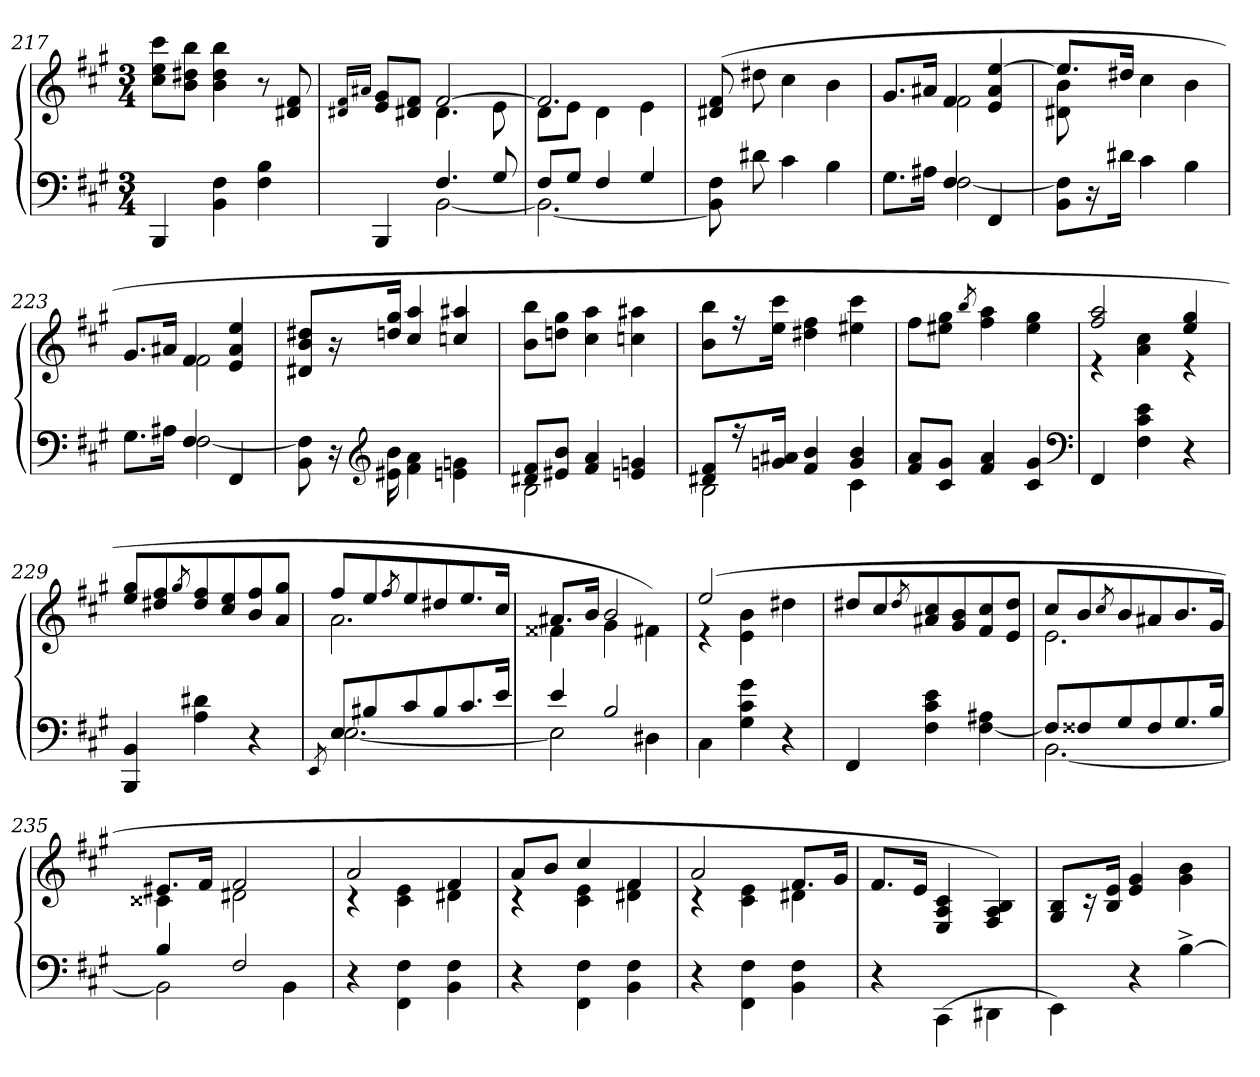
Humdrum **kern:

**kern	**kern
*part1	*part1
*staff2	*staff1
*clefF4	*clefG2
*k[f#c#g#]	*k[f#c#g#]
*M3/4	*M3/4
=217	=217
4BBB	8ccc# 8ee 8cc#L
.	8bb 8dd#X 8bJ
4F# 4BB	4bb 4dd# 4b
4B 4F#	8r
.	8f# 8d#X
=218	=218
.	16qqf#/ 16qqd#X/LL
.	16qqa#X/JJ
*^	*^
4BBB	4ryy	8g# 8eL	4ryy
.	.	8f# 8d#XJ	.
4.F#	[2BB	[2f#	4.d#
8G#	.	.	8e
=219	=219	=219	=219
8F#L	2.BB_	2.f#]	8dL
8G#J	.	.	8eJ
4F#	.	.	4d
4G#	.	.	4e
*v	*v	*	*
*	*v	*v
=220	=220
8F# 8BB]	(>8f# 8d#X
8d#X	8dd#X
4c#	4cc#
4B	4b
=221	=221
*^	*^
4ryy	8.G#L	8.g#L	4ryy
.	16A#XJk	16a#XJk	.
4F#/	[2F#\	4f#	2f#\
4FF#/	.	[4ee 4a# 4e	.
*v	*v	*	*
=222	=222	=222
8F#] 8BBL	8.eeL]	8b 8d#X
16r	.	8ryy
16d#XJk	16dd#XJk	.
4c#	4cc#	2ryy
4B	4b	.
=223	=223	=223
*^	*	*
4ryy	8.G#L	8.g#L	4ryy
.	16A#XJk	16a#XJk	.
4F#/	[2F#\	4f#	2f#
4FF#/	.	4ee 4a# 4e	.
*v	*v	*	*
*	*v	*v
=224	=224
8F#] 8BB	8dd#X/ 8b/ 8d#X/L
16r	16r
*clefG2	*
16b\ 16e#X\	16gg#/ 16ddn/Jk
4a\ 4f#\	4aa/ 4cc#/
4gn\ 4en\	4aa#X/ 4ccn/
=225	=225
*^	*
8f# 8d#XL	2B	8bb 8bL
8b 8e#XJ	.	8gg# 8ddnJ
4a 4f#	.	4aa 4cc#
4gn 4en	4ryy	4aa#X 4ccn
=226	=226	=226
8f# 8d#XL	2B	8bb 8bL
16r	.	16r
16a#X 16gnJk	.	16ccc# 16eeJk
4b 4f#	.	4ff# 4dd#X
4b 4g	4c#	4ccc# 4ee#X
*v	*v	*
=227	=227
8a 8f#L	8ff#L
8g# 8c#J	8gg# 8ee#XJ
.	8qbb/
4a 4f#	4aa 4ff#
4g# 4c#	4gg# 4ee#
*clefF4	*
=228	=228
*	*^
4FF#	2aa 2ff#	4re
4e 4c# 4F#	.	4cc# 4a
4r	4gg# 4ee	4re
*	*v	*v
=229	=229
4BB 4BBB	8gg#/ 8ee/L
.	8ff# 8dd#X
.	8qgg#/
4d#X 4A	8ff# 8dd#
.	8ee 8cc#
4r	8ff# 8b
.	8gg# 8aJ
=230	=230
8qEE/	.
*^	*^
8EL	[2.E	8ff#L	2.a
8B#X	.	8ee	.
.	.	8qff#/	.
8c#	.	8ee	.
8B#	.	8dd#X	.
8.c#	.	8.ee	.
16eJk	.	16cc#Jk	.
=231	=231	=231	=231
4e	2E]	8.a#XL	4f##X
.	.	16bJk	.
2B	.	2b	4g#
.	4D#X	.	4f#X)
*v	*v	*	*
=232	=232	=232
4C#\	(>2ee	4re
4g# 4c# 4G#	.	4b 4e
4r	4dd#X	4ryy
*	*v	*v
=233	=233
4FF#	8dd#X/L
.	8cc#
.	8qdd#/
4e 4c# 4F#	8cc# 8a#X
.	8b 8g#
4A#X [4F#	8cc# 8f#
.	8dd# 8eJ
=234	=234
*^	*^
8F#L]	[2.BB	8cc#L	2.e
8F##X	.	8b	.
.	.	8qcc#/	.
8G#	.	8b	.
8F##	.	8a#X	.
8.G#	.	8.b	.
16BJk	.	16g#Jk	.
=235	=235	=235	=235
4B	2BB]	8.e#XL	4c##X
.	.	16f#Jk	.
2F#	.	2f#	2d#X
.	4BB	.	.
*v	*v	*	*
=236	=236	=236
4r	2a	4rc
4F#\ 4FF#\	.	4e 4c#
4F# 4BB	4f#	4d#X
=237	=237	=237
4r	8aL	4rc
.	8bJ	.
4F#\ 4FF#\	4cc#	4e 4c#
4F# 4BB	4f#	4f# 4d#X
=238	=238	=238
4r	2a	4rc
4F#\ 4FF#\	.	4e 4c#
4F# 4BB	8.f#L	4d#X
.	16g#Jk	.
*	*v	*v
=239	=239
4r	8.f#L
.	16eJk
(>4CC#\	4c#/ 4A/ 4E/
4DD#X\	4B/ 4A/ 4F#/)
=240	=240
4EE\)	8B/ 8G#/L
.	16r
.	16e/ 16B/Jk
4r	4g# 4e
[4B^<	4b\ 4g#\
=	=
*-	*-
